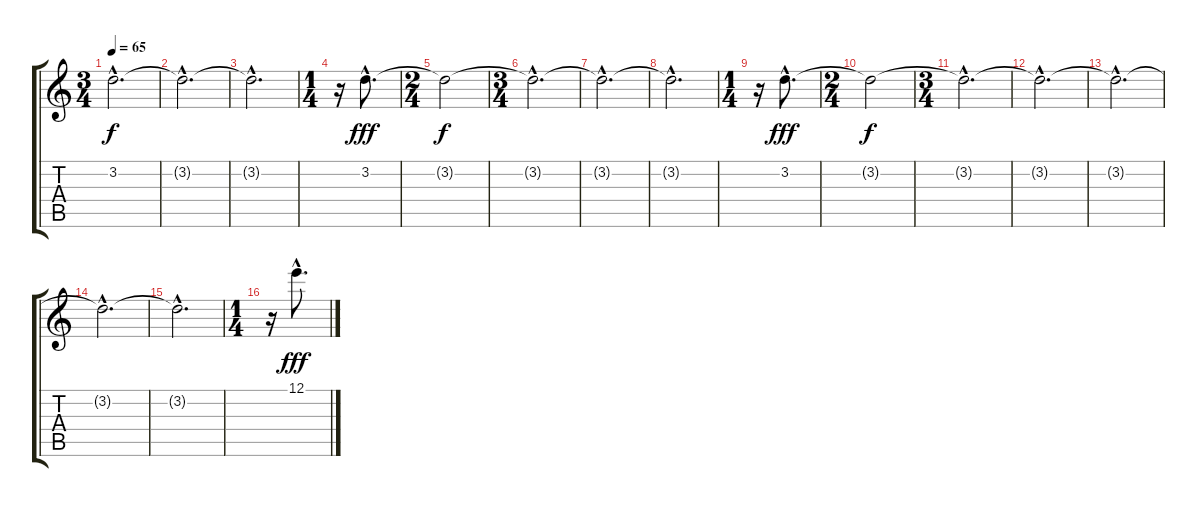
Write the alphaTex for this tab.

\track "" {instrument acousticguitarnylon}
\staff {score tabs}
\tuning (E4 B3 G3 D3 A2 E2) {hide}
\ts (3 4)
\tempo 65
\clef g2
\ks c
3.2{hac t}.2{d dy f} |
3.2{hac t}.2{d} |
3.2{hac t}.2{d} |
\ts (1 4)
r.16 3.2{hac}.8{d dy fff} |
\ts (2 4)
3.2{t}.2{dy f} |
\ts (3 4)
3.2{hac t}.2{d} |
3.2{hac t}.2{d} |
3.2{hac t}.2{d} |
\ts (1 4)
r.16 3.2{hac}.8{d dy fff} |
\ts (2 4)
3.2{t}.2{dy f} |
\ts (3 4)
3.2{hac t}.2{d} |
3.2{hac t}.2{d} |
3.2{hac t}.2{d} |
3.2{hac t}.2{d} |
3.2{hac t}.2{d} |
\ts (1 4)
r.16 12.1{hac}.8{d dy fff}
